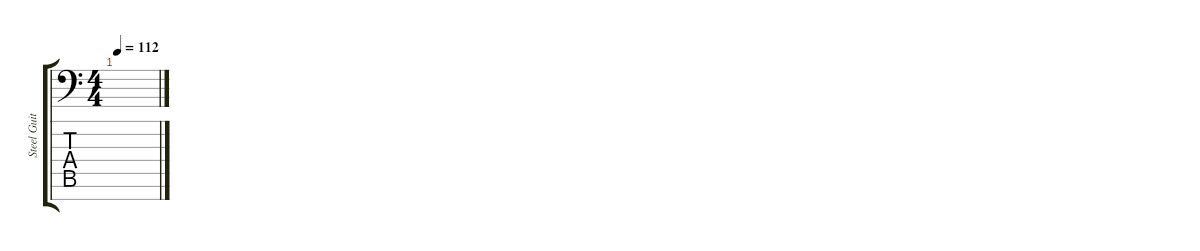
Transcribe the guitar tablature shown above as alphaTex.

\track ("Steel Guitar" "Steel Guit") {instrument overdrivenguitar}
\staff {score tabs}
\tuning (E4 B3 G3 D3 A2 E2 C-1) {hide}
\ts (4 4)
\tempo 112
\clef f4
\ks c
